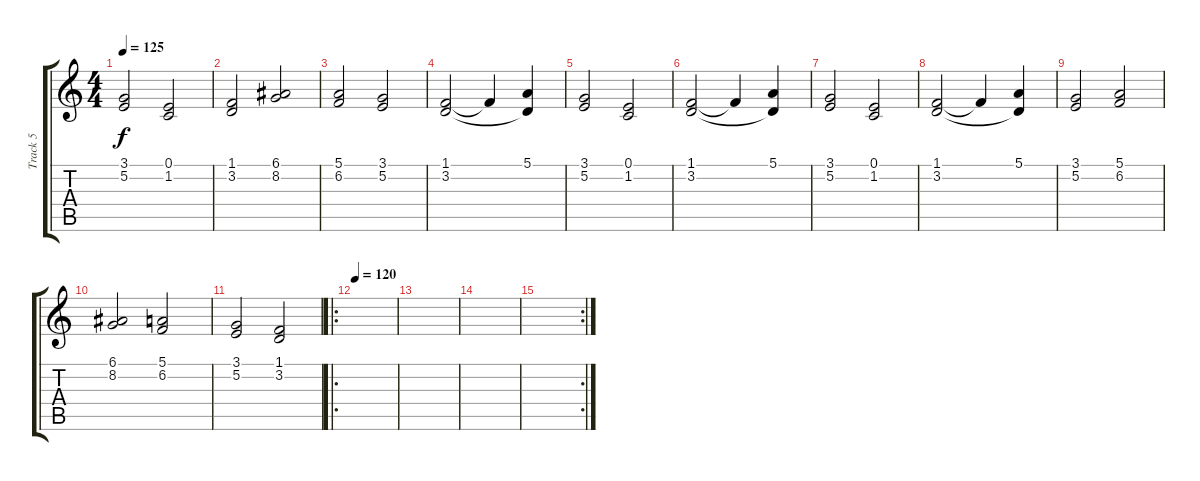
\track ("Track 5" "Track 5") {instrument synthstrings1}
\staff {score tabs}
\tuning (E4 B3 G3 D3 A2 E2) {hide}
\ts (4 4)
\tempo 125
\clef g2
\ks c
(3.1 5.2).2{dy f} (0.1 1.2).2 |
(1.1 3.2).2 (6.1 8.2).2 |
(5.1 6.2).2 (3.1 5.2).2 |
(1.1 3.2).2 1.1{t}.4 (5.1 3.2{t}).4 |
(3.1 5.2).2 (0.1 1.2).2 |
(1.1 3.2).2 1.1{t}.4 (5.1 3.2{t}).4 |
(3.1 5.2).2 (0.1 1.2).2 |
(1.1 3.2).2 1.1{t}.4 (5.1 3.2{t}).4 |
(3.1 5.2).2 (5.1 6.2).2 |
(6.1 8.2).2 (5.1 6.2).2 |
(3.1 5.2).2 (1.1 3.2).2 |
\ro
\tempo 120
|
|
|
\rc 2
